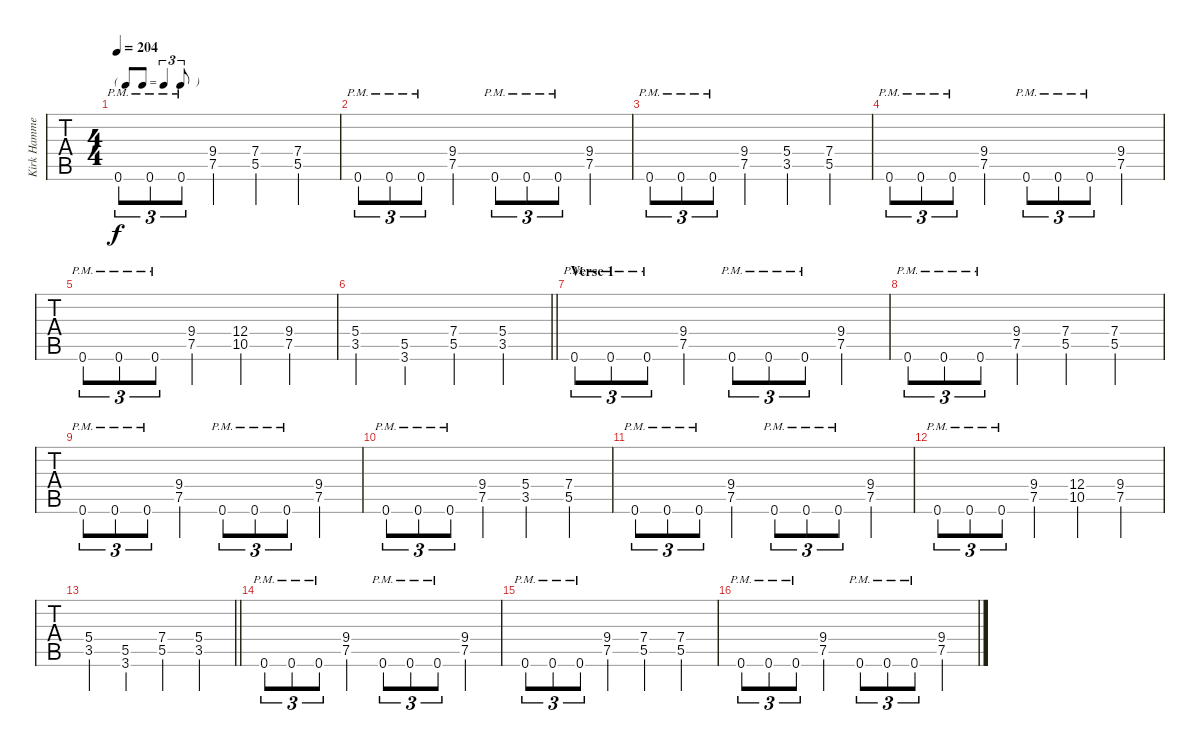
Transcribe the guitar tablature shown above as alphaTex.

\track ("Kirk Hammett" "Kirk Hamme") {instrument distortionguitar}
\staff {tabs}
\tuning (E4 B3 G3 D3 A2 E2) {hide}
\ts (4 4)
\tf triplet8th
\tempo 204
\clef g2
\ks c
0.6{pm}.8{tu (3 2) dy f} 0.6{pm}.8{tu (3 2)} 0.6{pm}.8{tu (3 2)} (9.4 7.5).4 (7.4 5.5).4 (7.4 5.5).4 |
0.6{pm}.8{tu (3 2)} 0.6{pm}.8{tu (3 2)} 0.6{pm}.8{tu (3 2)} (9.4 7.5).4 0.6{pm}.8{tu (3 2)} 0.6{pm}.8{tu (3 2)} 0.6{pm}.8{tu (3 2)} (9.4 7.5).4 |
0.6{pm}.8{tu (3 2)} 0.6{pm}.8{tu (3 2)} 0.6{pm}.8{tu (3 2)} (9.4 7.5).4 (5.4 3.5).4 (7.4 5.5).4 |
0.6{pm}.8{tu (3 2)} 0.6{pm}.8{tu (3 2)} 0.6{pm}.8{tu (3 2)} (9.4 7.5).4 0.6{pm}.8{tu (3 2)} 0.6{pm}.8{tu (3 2)} 0.6{pm}.8{tu (3 2)} (9.4 7.5).4 |
0.6{pm}.8{tu (3 2)} 0.6{pm}.8{tu (3 2)} 0.6{pm}.8{tu (3 2)} (9.4 7.5).4 (12.4 10.5).4 (9.4 7.5).4 |
\barLineRight lightlight
(5.4 3.5).4 (5.5 3.6).4 (7.4 5.5).4 (5.4 3.5).4 |
\section ("" "Verse 1")
0.6{pm}.8{tu (3 2)} 0.6{pm}.8{tu (3 2)} 0.6{pm}.8{tu (3 2)} (9.4 7.5).4 0.6{pm}.8{tu (3 2)} 0.6{pm}.8{tu (3 2)} 0.6{pm}.8{tu (3 2)} (9.4 7.5).4 |
0.6{pm}.8{tu (3 2)} 0.6{pm}.8{tu (3 2)} 0.6{pm}.8{tu (3 2)} (9.4 7.5).4 (7.4 5.5).4 (7.4 5.5).4 |
0.6{pm}.8{tu (3 2)} 0.6{pm}.8{tu (3 2)} 0.6{pm}.8{tu (3 2)} (9.4 7.5).4 0.6{pm}.8{tu (3 2)} 0.6{pm}.8{tu (3 2)} 0.6{pm}.8{tu (3 2)} (9.4 7.5).4 |
0.6{pm}.8{tu (3 2)} 0.6{pm}.8{tu (3 2)} 0.6{pm}.8{tu (3 2)} (9.4 7.5).4 (5.4 3.5).4 (7.4 5.5).4 |
0.6{pm}.8{tu (3 2)} 0.6{pm}.8{tu (3 2)} 0.6{pm}.8{tu (3 2)} (9.4 7.5).4 0.6{pm}.8{tu (3 2)} 0.6{pm}.8{tu (3 2)} 0.6{pm}.8{tu (3 2)} (9.4 7.5).4 |
0.6{pm}.8{tu (3 2)} 0.6{pm}.8{tu (3 2)} 0.6{pm}.8{tu (3 2)} (9.4 7.5).4 (12.4 10.5).4 (9.4 7.5).4 |
\barLineRight lightlight
(5.4 3.5).4 (5.5 3.6).4 (7.4 5.5).4 (5.4 3.5).4 |
0.6{pm}.8{tu (3 2)} 0.6{pm}.8{tu (3 2)} 0.6{pm}.8{tu (3 2)} (9.4 7.5).4 0.6{pm}.8{tu (3 2)} 0.6{pm}.8{tu (3 2)} 0.6{pm}.8{tu (3 2)} (9.4 7.5).4 |
0.6{pm}.8{tu (3 2)} 0.6{pm}.8{tu (3 2)} 0.6{pm}.8{tu (3 2)} (9.4 7.5).4 (7.4 5.5).4 (7.4 5.5).4 |
0.6{pm}.8{tu (3 2)} 0.6{pm}.8{tu (3 2)} 0.6{pm}.8{tu (3 2)} (9.4 7.5).4 0.6{pm}.8{tu (3 2)} 0.6{pm}.8{tu (3 2)} 0.6{pm}.8{tu (3 2)} (9.4 7.5).4
